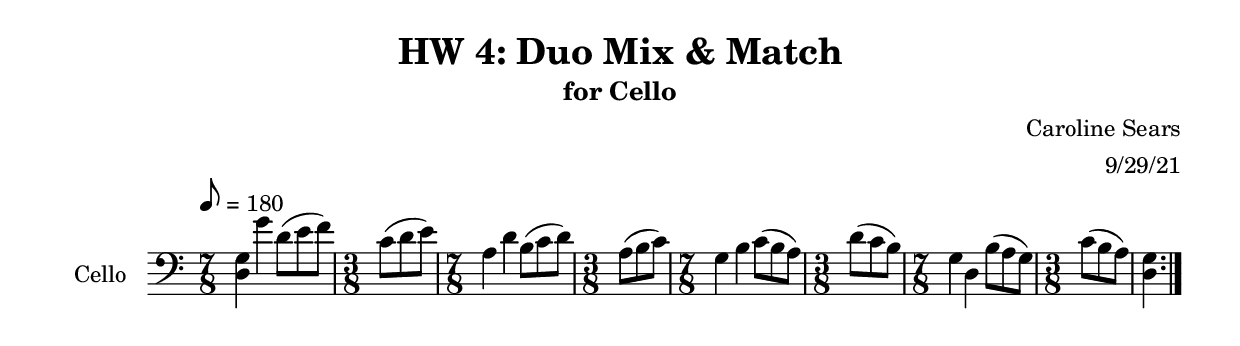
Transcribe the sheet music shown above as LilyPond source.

\header {
  title = "HW 4: Duo Mix & Match"
  subtitle = "for Cello"
  composer = "Caroline Sears"
  arranger = "9/29/21"
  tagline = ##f
}

\score {
 \new Staff \with {instrumentName = "Cello" } 
  \relative c' {
    \clef "bass"
    \tempo 8 = 180
    \key c \major
    %idea: alternating bars of 7/8 and 3/8 (felt 2,2,3,3
    \time 7/8 
    <d, g> g'4 d8 ([e f]) | \time 3/8 c8 (d e) | \time 7/8 a,4 d b8 ([c d]) | \time 3/8 a (b c) |
    \time 7/8 g4 b c8 ([b a]) | \time 3/8 d (c b) | \time 7/8 g4 d b'8 ([a g]) | \time 3/8 c8 (b a) |
    <d, g>4. \bar "|."
  }

  \layout {}
  \midi {}
}